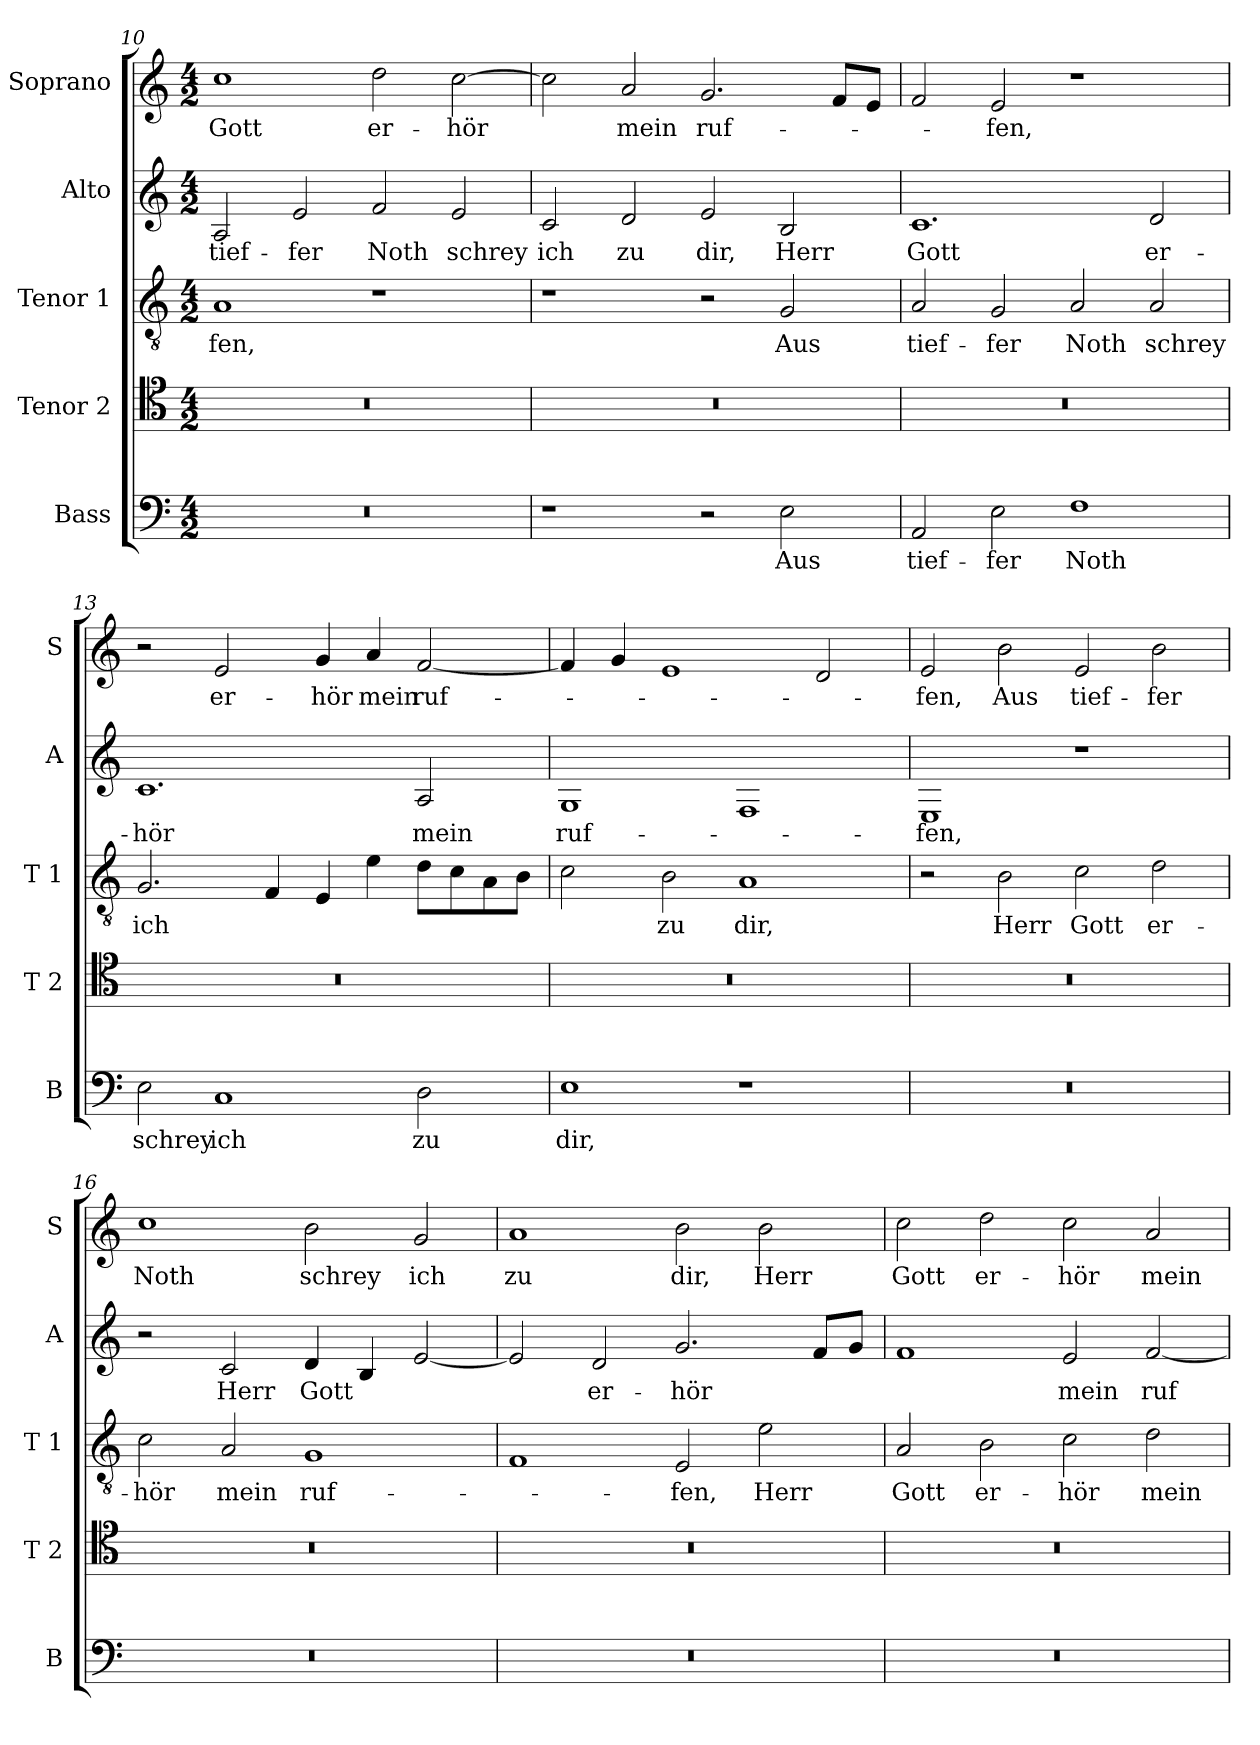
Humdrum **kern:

**kern	**text	**kern	**kern	**text	**kern	**text	**kern	**text
*part5	*part5	*part4	*part3	*part3	*part2	*part2	*part1	*part1
*staff5	*staff5	*staff4	*staff3	*staff3	*staff2	*staff2	*staff1	*staff1
*I"Bass	*	*I"Tenor 2	*I"Tenor 1	*	*I"Alto	*	*I"Soprano	*
*I'B	*	*I'T 2	*I'T 1	*	*I'A	*	*I'S	*
*clefF4	*	*clefC4	*clefGv2	*	*clefG2	*	*clefG2	*
*k[]	*	*k[]	*k[]	*	*k[]	*	*k[]	*
*C:	*	*C:	*C:	*	*C:	*	*C:	*
*M4/2	*	*M4/2	*M4/2	*	*M4/2	*	*M4/2	*
=10	=10	=10	=10	=10	=10	=10	=10	=10
!	!	!	!	!LO:LY:b	!	!LO:LY:b	!	!LO:LY:b
0r	.	0r	1A	-fen,	2A/	tief-	1cc	Gott
!	!	!	!	!	!	!LO:LY:b	!	!
.	.	.	.	.	2e/	-fer	.	.
!	!	!	!	!	!	!LO:LY:b	!	!LO:LY:b
.	.	.	1r	.	2f/	Noth	2dd\	er-
!	!	!	!	!	!	!LO:LY:b	!	!LO:LY:b
.	.	.	.	.	2e/	schrey	[2cc\	-hör
!!LO:LB:g=z
=11	=11	=11	=11	=11	=11	=11	=11	=11
!	!	!	!	!	!	!LO:LY:b	!	!
1r	.	0r	1r	.	2c/	ich	2cc\]	.
!	!	!	!	!	!	!LO:LY:b	!	!LO:LY:b
.	.	.	.	.	2d/	zu	2a/	mein
!	!	!	!	!	!	!LO:LY:b	!	!LO:LY:b
2r	.	.	2r	.	2e/	dir,	2.g/	ruf-
!	!LO:LY:b	!	!	!LO:LY:b	!	!LO:LY:b	!	!
2E\	Aus	.	2G/	Aus	2B/	Herr	.	.
.	.	.	.	.	.	.	8f/L	.
.	.	.	.	.	.	.	8e/J	.
=12	=12	=12	=12	=12	=12	=12	=12	=12
!	!LO:LY:b	!	!	!LO:LY:b	!	!LO:LY:b	!	!
2AA/	tief-	0r	2A/	tief-	1.c	Gott	2f/	.
!	!LO:LY:b	!	!	!LO:LY:b	!	!	!	!LO:LY:b
2E\	-fer	.	2G/	-fer	.	.	2e/	-fen,
!	!LO:LY:b	!	!	!LO:LY:b	!	!	!	!
1F	Noth	.	2A/	Noth	.	.	1r	.
!	!	!	!	!LO:LY:b	!	!LO:LY:b	!	!
.	.	.	2A/	schrey	2d/	er-	.	.
=13	=13	=13	=13	=13	=13	=13	=13	=13
!	!LO:LY:b	!	!	!LO:LY:b	!	!LO:LY:b	!	!
2E\	schrey	0r	2.G/	ich	1.c	-hör	2r	.
!	!LO:LY:b	!	!	!	!	!	!	!LO:LY:b
1C	ich	.	.	.	.	.	2e/	er-
.	.	.	4F/	.	.	.	.	.
!	!	!	!	!	!	!	!	!LO:LY:b
.	.	.	4E/	.	.	.	4g/	-hör
!	!	!	!	!	!	!	!	!LO:LY:b
.	.	.	4e\	.	.	.	4a/	mein
!	!LO:LY:b	!	!	!	!	!LO:LY:b	!	!LO:LY:b
2D\	zu	.	8d\L	.	2A/	mein	[2f/	ruf-
.	.	.	8c\	.	.	.	.	.
.	.	.	8A\	.	.	.	.	.
.	.	.	8B\J	.	.	.	.	.
=14	=14	=14	=14	=14	=14	=14	=14	=14
!	!LO:LY:b	!	!	!	!	!LO:LY:b	!	!
1E	dir,	0r	2c\	.	1G	ruf-	4f/]	.
.	.	.	.	.	.	.	4g/	.
!	!	!	!	!LO:LY:b	!	!	!	!
.	.	.	2B\	zu	.	.	1e	.
!	!	!	!	!LO:LY:b	!	!	!	!
1r	.	.	1A	dir,	1F	.	.	.
.	.	.	.	.	.	.	2d/	.
=15	=15	=15	=15	=15	=15	=15	=15	=15
!	!	!	!	!	!	!LO:LY:b	!	!LO:LY:b
0r	.	0r	2r	.	1E	-fen,	2e/	-fen,
!	!	!	!	!LO:LY:b	!	!	!	!LO:LY:b
.	.	.	2B\	Herr	.	.	2b\	Aus
!	!	!	!	!LO:LY:b	!	!	!	!LO:LY:b
.	.	.	2c\	Gott	1r	.	2e/	tief-
!	!	!	!	!LO:LY:b	!	!	!	!LO:LY:b
.	.	.	2d\	er-	.	.	2b\	-fer
!!LO:PB:g=z
=16	=16	=16	=16	=16	=16	=16	=16	=16
!	!	!	!	!LO:LY:b	!	!	!	!LO:LY:b
0r	.	0r	2c\	-hör	2r	.	1cc	Noth
!	!	!	!	!LO:LY:b	!	!LO:LY:b	!	!
.	.	.	2A/	mein	2c/	Herr	.	.
!	!	!	!	!LO:LY:b	!	!LO:LY:b	!	!LO:LY:b
.	.	.	1G	ruf-	4d/	Gott	2b\	schrey
.	.	.	.	.	4B/	.	.	.
!	!	!	!	!	!	!	!	!LO:LY:b
.	.	.	.	.	[2e/	.	2g/	ich
=17	=17	=17	=17	=17	=17	=17	=17	=17
!	!	!	!	!	!	!	!	!LO:LY:b
0r	.	0r	1F	.	2e/]	.	1a	zu
!	!	!	!	!	!	!LO:LY:b	!	!
.	.	.	.	.	2d/	er-	.	.
!	!	!	!	!LO:LY:b	!	!LO:LY:b	!	!LO:LY:b
.	.	.	2E/	-fen,	2.g/	-hör	2b\	dir,
!	!	!	!	!LO:LY:b	!	!	!	!LO:LY:b
.	.	.	2e\	Herr	.	.	2b\	Herr
.	.	.	.	.	8f/L	.	.	.
.	.	.	.	.	8g/J	.	.	.
=18	=18	=18	=18	=18	=18	=18	=18	=18
!	!	!	!	!LO:LY:b	!	!	!	!LO:LY:b
0r	.	0r	2A/	Gott	1f	.	2cc\	Gott
!	!	!	!	!LO:LY:b	!	!	!	!LO:LY:b
.	.	.	2B\	er-	.	.	2dd\	er-
!	!	!	!	!LO:LY:b	!	!LO:LY:b	!	!LO:LY:b
.	.	.	2c\	-hör	2e/	mein	2cc\	-hör
!	!	!	!	!LO:LY:b	!	!LO:LY:b	!	!LO:LY:b
.	.	.	2d\	mein	[2f/	ruf-	2a/	mein
=	=	=	=	=	=	=	=	=
*-	*-	*-	*-	*-	*-	*-	*-	*-
